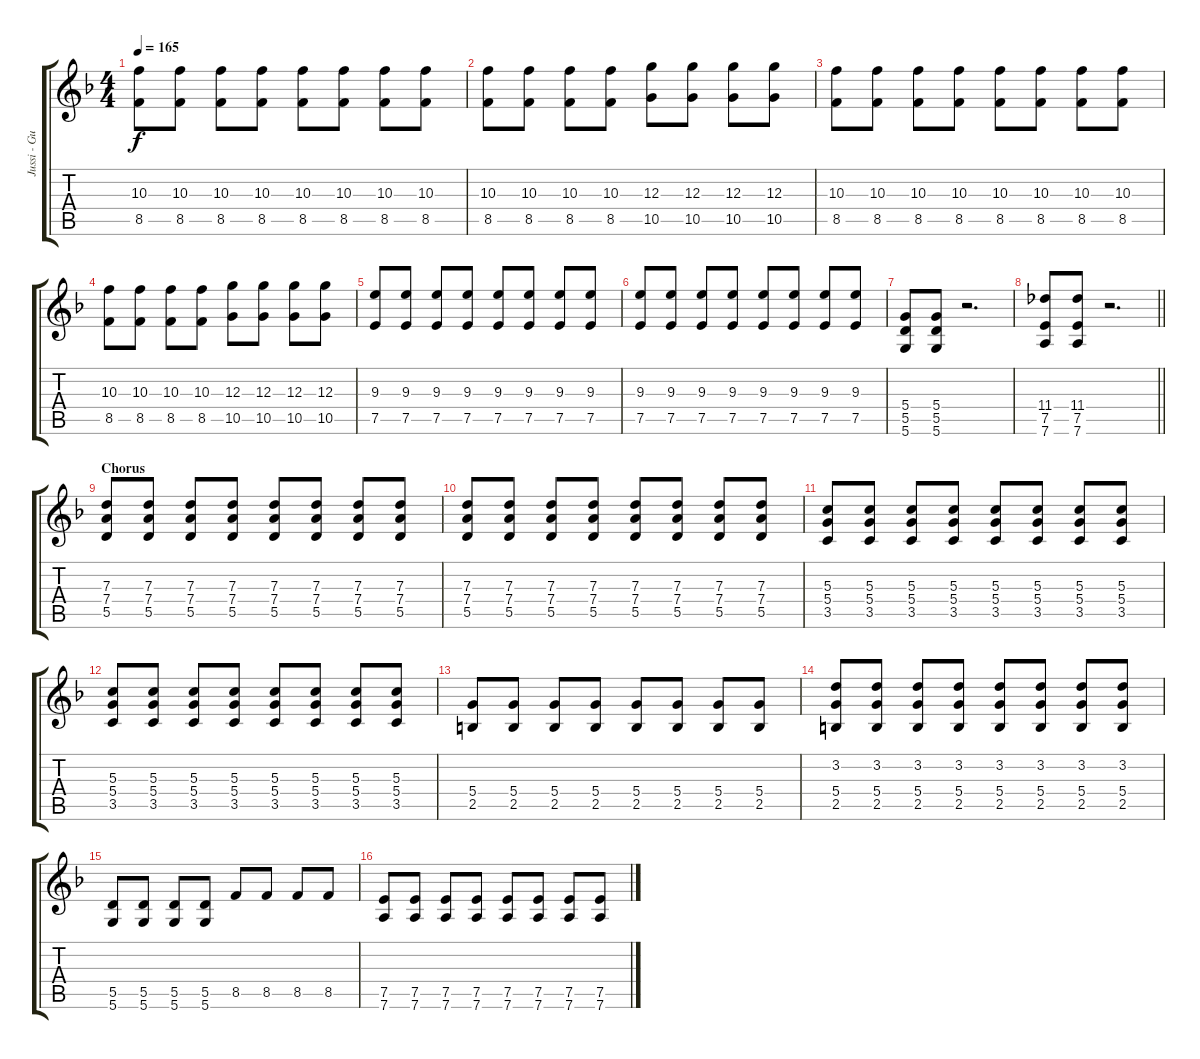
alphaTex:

\track ("Jussi - Guitar" "Jussi - Gu") {instrument overdrivenguitar}
\staff {score tabs}
\tuning (E4 B3 G3 D3 A2 D2) {hide}
\ts (4 4)
\tempo 165
\clef g2
\ks dminor
(10.3 8.5).8{dy f} (10.3 8.5).8 (10.3 8.5).8 (10.3 8.5).8 (10.3 8.5).8 (10.3 8.5).8 (10.3 8.5).8 (10.3 8.5).8 |
(10.3 8.5).8 (10.3 8.5).8 (10.3 8.5).8 (10.3 8.5).8 (12.3 10.5).8 (12.3 10.5).8 (12.3 10.5).8 (12.3 10.5).8 |
(10.3 8.5).8 (10.3 8.5).8 (10.3 8.5).8 (10.3 8.5).8 (10.3 8.5).8 (10.3 8.5).8 (10.3 8.5).8 (10.3 8.5).8 |
(10.3 8.5).8 (10.3 8.5).8 (10.3 8.5).8 (10.3 8.5).8 (12.3 10.5).8 (12.3 10.5).8 (12.3 10.5).8 (12.3 10.5).8 |
(9.3 7.5).8 (9.3 7.5).8 (9.3 7.5).8 (9.3 7.5).8 (9.3 7.5).8 (9.3 7.5).8 (9.3 7.5).8 (9.3 7.5).8 |
(9.3 7.5).8 (9.3 7.5).8 (9.3 7.5).8 (9.3 7.5).8 (9.3 7.5).8 (9.3 7.5).8 (9.3 7.5).8 (9.3 7.5).8 |
(5.4 5.5 5.6).8{instrument overdrivenguitar} (5.4 5.5 5.6).8 r.2{d} |
\barLineRight lightlight
(11.4 7.5 7.6).8 (11.4 7.5 7.6).8 r.2{d} |
\section ("" "Chorus")
(7.3 7.4 5.5).8 (7.3 7.4 5.5).8 (7.3 7.4 5.5).8 (7.3 7.4 5.5).8 (7.3 7.4 5.5).8 (7.3 7.4 5.5).8 (7.3 7.4 5.5).8 (7.3 7.4 5.5).8 |
(7.3 7.4 5.5).8 (7.3 7.4 5.5).8 (7.3 7.4 5.5).8 (7.3 7.4 5.5).8 (7.3 7.4 5.5).8 (7.3 7.4 5.5).8 (7.3 7.4 5.5).8 (7.3 7.4 5.5).8 |
(5.3 5.4 3.5).8 (5.3 5.4 3.5).8 (5.3 5.4 3.5).8 (5.3 5.4 3.5).8 (5.3 5.4 3.5).8 (5.3 5.4 3.5).8 (5.3 5.4 3.5).8 (5.3 5.4 3.5).8 |
(5.3 5.4 3.5).8 (5.3 5.4 3.5).8 (5.3 5.4 3.5).8 (5.3 5.4 3.5).8 (5.3 5.4 3.5).8 (5.3 5.4 3.5).8 (5.3 5.4 3.5).8 (5.3 5.4 3.5).8 |
(5.4 2.5).8 (5.4 2.5).8 (5.4 2.5).8 (5.4 2.5).8 (5.4 2.5).8 (5.4 2.5).8 (5.4 2.5).8 (5.4 2.5).8 |
(3.2 5.4 2.5).8 (3.2 5.4 2.5).8 (3.2 5.4 2.5).8 (3.2 5.4 2.5).8 (3.2 5.4 2.5).8 (3.2 5.4 2.5).8 (3.2 5.4 2.5).8 (3.2 5.4 2.5).8 |
(5.5 5.6).8 (5.5 5.6).8 (5.5 5.6).8 (5.5 5.6).8 8.5.8 8.5.8 8.5.8 8.5.8 |
(7.5 7.6).8 (7.5 7.6).8 (7.5 7.6).8 (7.5 7.6).8 (7.5 7.6).8 (7.5 7.6).8 (7.5 7.6).8 (7.5 7.6).8
